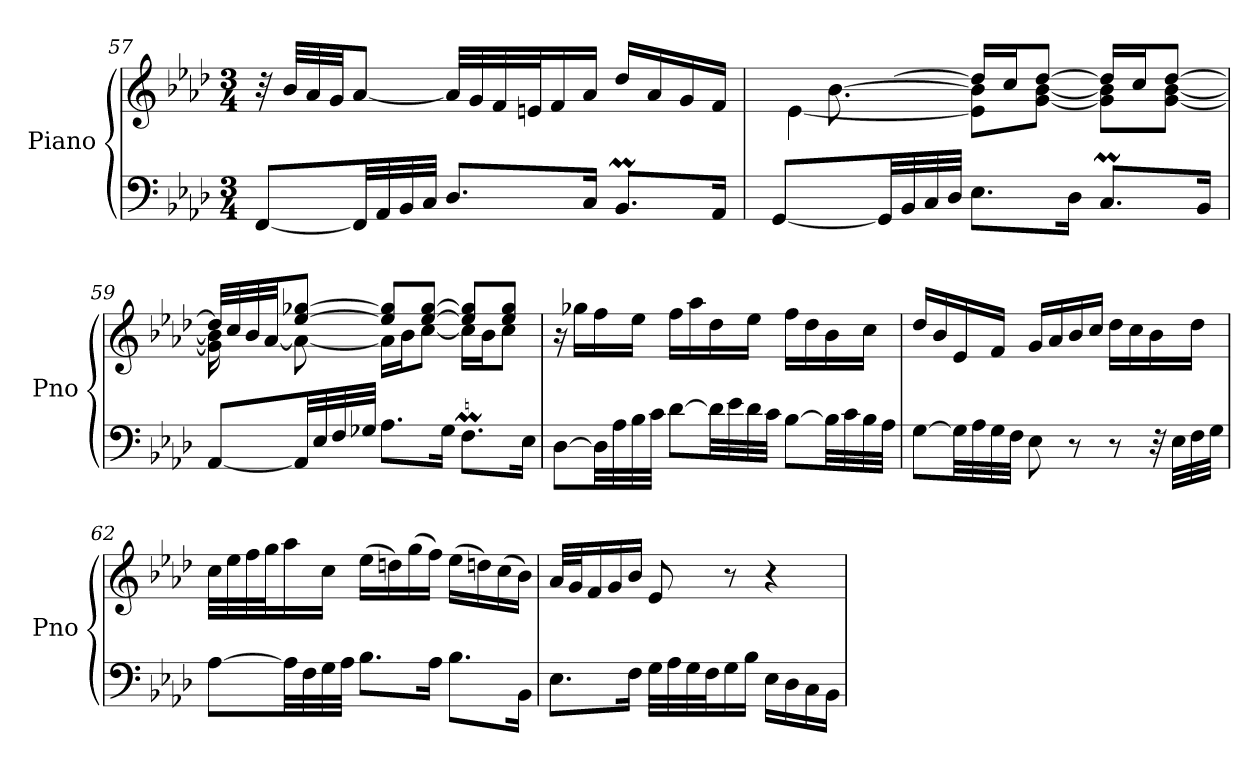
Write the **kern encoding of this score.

**kern	**kern
*part1	*part1
*staff2	*staff1
*I"Piano	*
*I'Pno	*
*clefF4	*clefG2
*k[b-e-a-d-]	*k[b-e-a-d-]
*M3/4	*M3/4
=57	=57
[8FF/L	32r
.	32b-/LLL
.	32a-/
.	32g/JJ
32FF/LL]	[8a-/J
32AA-/	.
32BB-/	.
32C/JJJ	.
8.D-/L	32a-/LLL]
.	32g/
.	32f/
.	32en/J
.	16f/
16C/Jk	16a-/JJ
8.BB-M/L	16dd-/LL
.	16a-/
.	16g/
16AA-/Jk	16f/JJ
=58	=58
*	*^
*	*	*^
[8GG/L	16e-X/LLyy	[4e-\	16ryy
.	32b-/Lyy	.	[8.b-\
.	32cc/JJ	.	.
32GG/LL]	[8dd-/J	.	.
32BB-/	.	.	.
32C/	.	.	.
32D-/JJJ	.	.	.
8.E-\L	16dd-/LL]	8e-\] 8b-\]L	2ryy
.	16cc/J	.	.
.	[8dd-/J	[8g\ [8b-\J	.
16D-\Jk	.	.	.
8.Cm/L	16dd-/LL]	8g\] 8b-\]L	.
.	16cc/J	.	.
.	[8dd-/J	[8g\ [8b-\J	.
16BB-/Jk	.	.	.
*	*	*v	*v
!!LO:LB:g=z
=59	=59	=59
[8AA-/L	32dd-/LLL]	16g\] 16b-\]
.	32cc/	.
.	32b-/	16ryy
.	[32a-/JJ	.
32AA-/LL]	[8ee-/ [8gg-X/J	8a-\_
32E-/	.	.
32F/	.	.
32G-X/JJJ	.	.
8.A-\L	8ee-/] 8gg-/]L	16a-\LL]
.	.	16b-\J
.	[8ee-/ [8gg-/J	[8cc\J
16G-\Jk	.	.
8.FM\L	8ee-/] 8gg-/]L	16cc\LL]
.	.	16b-\J
.	8ee-/ 8gg-/J	8cc\J
16E-\Jk	.	.
*	*v	*v
=60	=60
[8D-\L	16r
.	16gg-X\LL
32D-\LL]	16ff\
32A-\	.
32B-\	16ee-\JJ
32c\JJJ	.
[8d-\L	16ff\LL
.	16aa-\
32d-\LL]	16dd-\
32e-\	.
32d-\	16ee-\JJ
32c\JJJ	.
[8B-\L	16ff\LL
.	16dd-\
32B-\LL]	16b-\
32c\	.
32B-\	16cc\JJ
32A-\JJJ	.
=61	=61
[8G\L	16dd-/LL
.	16b-/
32G\LL]	16e-/
32A-\	.
32G\	16f/JJ
32F\JJJ	.
8E-\	16g/LL
.	16a-/
8r	16b-/
.	16cc/JJ
8r	16dd-\LL
.	16cc\
32r	16b-\
32E-\LLL	.
32F\	16dd-\JJ
32G\JJJ	.
!!LO:LB:g=z
=62	=62
[8A-\L	32cc\LLL
.	32ee-\
.	32ff\
.	32gg\J
32A-\LL]	16aa-\
32F\	.
32G\	16cc\JJ
32A-\JJJ	.
8.B-\L	(16ee-\LL
.	16ddn\)
.	(16gg\
16A-\Jk	16ff\JJ)
8.B-\L	(16ee-\LL
.	16ddn\)
.	(16cc\
16BB-\Jk	16b-\JJ)
=63	=63
8.E-\L	32a-/LLL
.	32g/J
.	16f/
.	16g/
16F\Jk	16b-/JJ
32G\LLL	8e-/
32A-\	.
32G\	.
32F\J	.
16G\	8r
16B-\JJ	.
16E-\LL	4r
16D-\	.
16C\	.
16BB-\JJ	.
=	=
*-	*-
